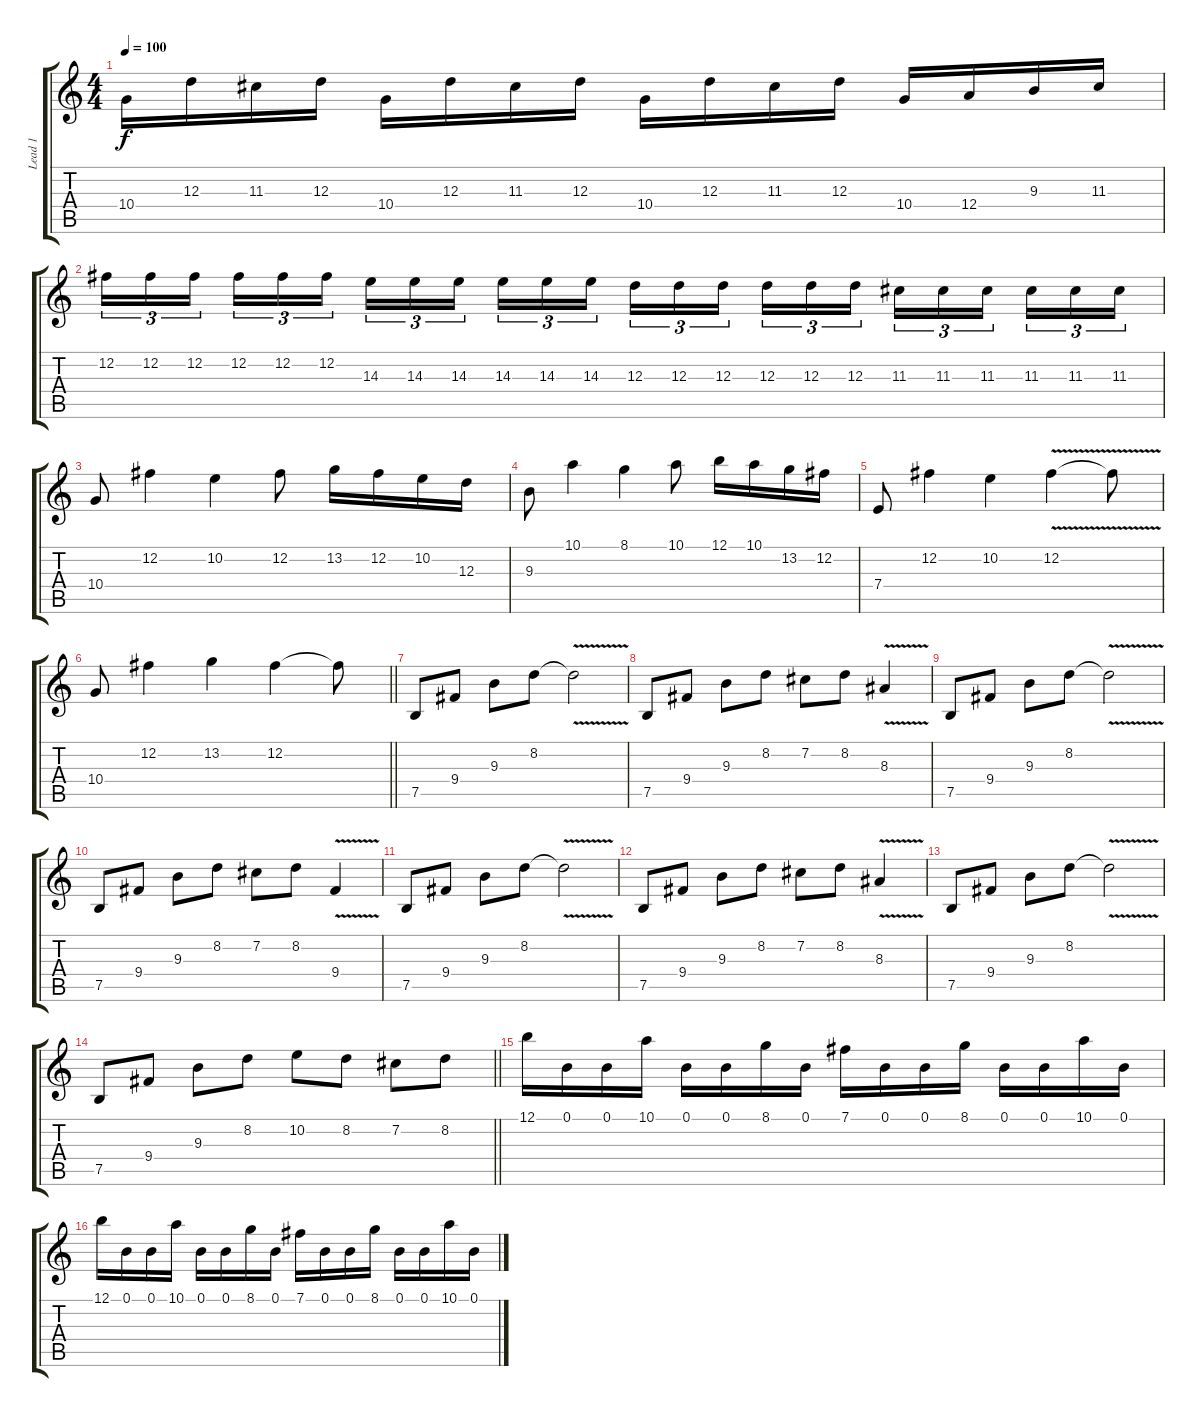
\track ("Lead 1" "Lead 1") {instrument overdrivenguitar}
\staff {score tabs}
\tuning (B3 Gb3 D3 A2 E2 B1) {hide}
\ts (4 4)
\tempo 100
\clef g2
\ks c
10.4.16{dy f} 12.3.16 11.3.16 12.3.16 10.4.16 12.3.16 11.3.16 12.3.16 10.4.16 12.3.16 11.3.16 12.3.16 10.4.16 12.4.16 9.3.16 11.3.16 |
12.2.16{tu (3 2)} 12.2.16{tu (3 2)} 12.2.16{tu (3 2) beam splitsecondary} 12.2.16{tu (3 2)} 12.2.16{tu (3 2)} 12.2.16{tu (3 2)} 14.3.16{tu (3 2)} 14.3.16{tu (3 2)} 14.3.16{tu (3 2) beam splitsecondary} 14.3.16{tu (3 2)} 14.3.16{tu (3 2)} 14.3.16{tu (3 2)} 12.3.16{tu (3 2)} 12.3.16{tu (3 2)} 12.3.16{tu (3 2) beam splitsecondary} 12.3.16{tu (3 2)} 12.3.16{tu (3 2)} 12.3.16{tu (3 2)} 11.3.16{tu (3 2)} 11.3.16{tu (3 2)} 11.3.16{tu (3 2) beam splitsecondary} 11.3.16{tu (3 2)} 11.3.16{tu (3 2)} 11.3.16{tu (3 2)} |
10.4.8 12.2.4 10.2.4 12.2.8 13.2.16 12.2.16 10.2.16 12.3.16 |
9.3.8 10.1.4 8.1.4 10.1.8 12.1.16 10.1.16 13.2.16 12.2.16 |
7.4.8 12.2.4 10.2.4 12.2{v}.4 12.2{t}.8 |
\barLineRight lightlight
10.4.8 12.2.4 13.2.4 12.2.4 12.2{t}.8 |
7.5.8 9.4.8 9.3.8 8.2.8 8.2{v t}.2 |
7.5.8 9.4.8 9.3.8 8.2.8 7.2.8 8.2.8 8.3{v}.4 |
7.5.8 9.4.8 9.3.8 8.2.8 8.2{v t}.2 |
7.5.8 9.4.8 9.3.8 8.2.8 7.2.8 8.2.8 9.4{v}.4 |
7.5.8 9.4.8 9.3.8 8.2.8 8.2{v t}.2 |
7.5.8 9.4.8 9.3.8 8.2.8 7.2.8 8.2.8 8.3{v}.4 |
7.5.8 9.4.8 9.3.8 8.2.8 8.2{v t}.2 |
\barLineRight lightlight
7.5.8 9.4.8 9.3.8 8.2.8 10.2.8 8.2.8 7.2.8 8.2.8 |
12.1.16 0.1.16 0.1.16 10.1.16 0.1.16 0.1.16 8.1.16 0.1.16 7.1.16 0.1.16 0.1.16 8.1.16 0.1.16 0.1.16 10.1.16 0.1.16 |
12.1.16 0.1.16 0.1.16 10.1.16 0.1.16 0.1.16 8.1.16 0.1.16 7.1.16 0.1.16 0.1.16 8.1.16 0.1.16 0.1.16 10.1.16 0.1.16
